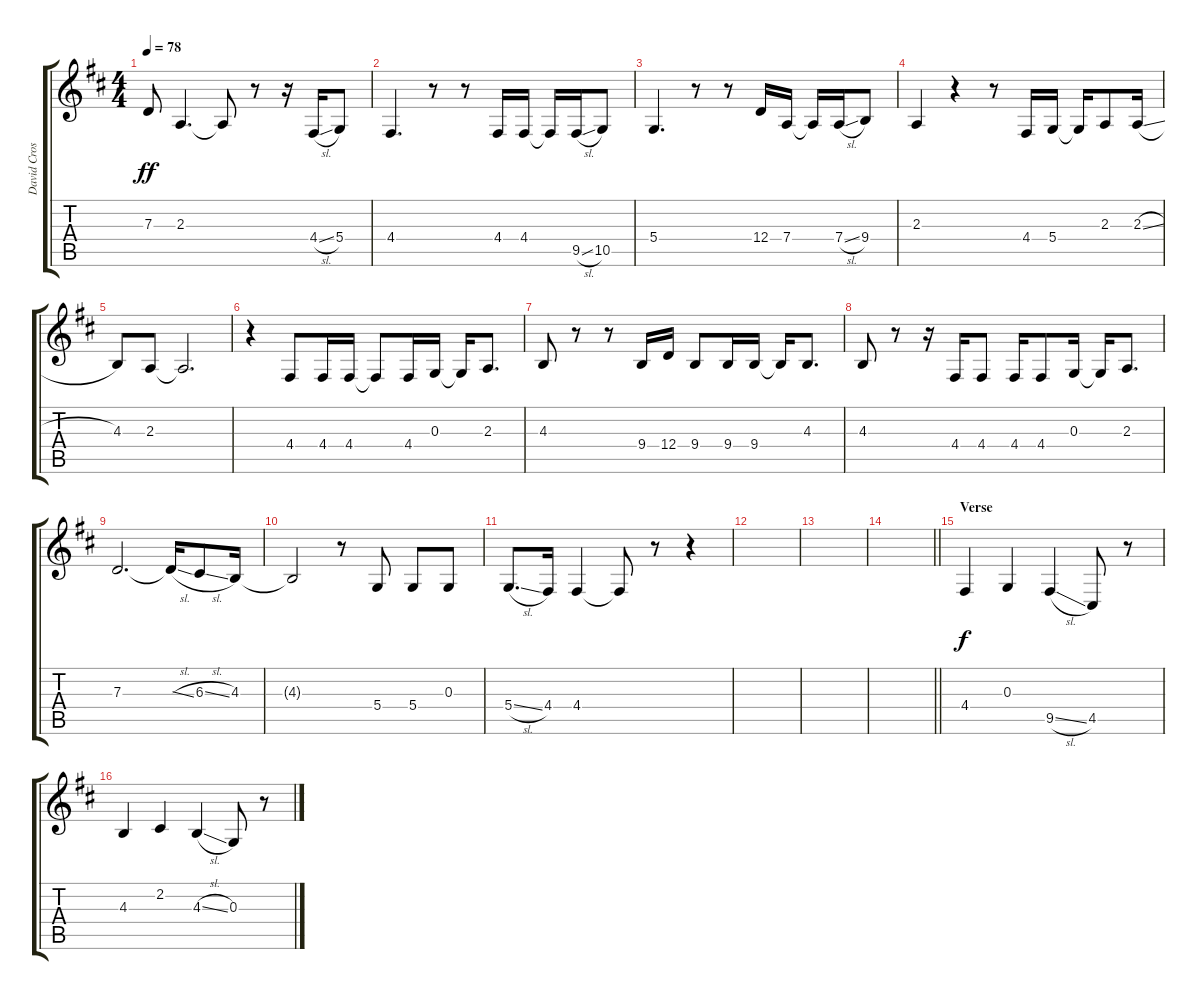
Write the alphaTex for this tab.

\track ("David Crosby (vocal)" "David Cros") {instrument baritonesax}
\staff {score tabs}
\tuning (E4 B3 G3 D3 A2 E2) {hide}
\ts (4 4)
\tempo 78
\clef g2
\ks d
7.3.8{dy ff} 2.3.4{d} 2.3{t}.8 r.8 r.16 4.4{sl}.16 5.4.8 |
4.4.4{d} r.8 r.8 4.4.16 4.4.16 4.4{t}.16 9.5{sl}.16 10.5.8 |
5.4.4{d} r.8 r.8 12.4.16 7.4.16 7.4{t}.16 7.4{sl}.16 9.4.8 |
2.3.4 r.4 r.8 4.4.16 5.4.16 5.4{t}.16 2.3.8 2.3{sl}.16 |
4.3.8 2.3.8 2.3{t}.2{d} |
r.4 4.4.8 4.4.16 4.4.16 4.4{t}.8 4.4.16 0.3.16 0.3{t}.16 2.3.8{d} |
4.3.8 r.8 r.8 9.4.16 12.4.16 9.4.8 9.4.16 9.4.16 9.4{t}.16 4.3.8{d} |
4.3.8 r.8 r.16 4.4.16 4.4.8 4.4.16 4.4.8 0.3.16 0.3{t}.16 2.3.8{d} |
7.3.2{d} 7.3{sl t}.16 6.3{sl}.8 4.3.16 |
4.3{t}.2 r.8 5.4.8 5.4.8 0.3.8 |
5.4{sl}.8{d} 4.4.16 4.4.4 4.4{t}.8 r.8 r.4 |
|
|
\barLineRight lightlight
|
\section ("" "Verse")
4.4.4{dy f} 0.3.4 9.5{sl}.4 4.5.8 r.8 |
4.3.4 2.2.4 4.3{sl}.4 0.3.8 r.8
